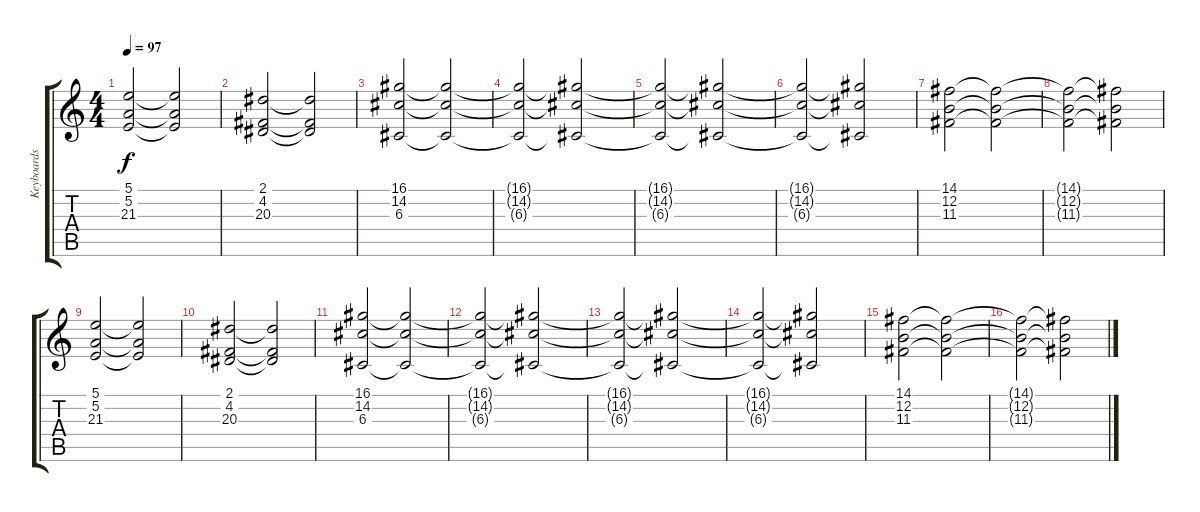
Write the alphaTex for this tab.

\track ("Keyboards 2" "Keyboards ") {instrument choiraahs}
\staff {score tabs}
\tuning (E4 B3 G3 D3 A2 E2) {hide}
\ts (4 4)
\tempo 97
\clef g2
\ks c
(5.1 5.2 21.3).2{dy f} (5.1{t} 5.2{t} 21.3{t}).2 |
(2.1 4.2 20.3).2 (2.1{t} 4.2{t} 20.3{t}).2 |
(16.1 14.2 6.3).2 (16.1{t} 14.2{t} 6.3{t}).2 |
(16.1{t} 14.2{t} 6.3{t}).2 (16.1{t} 14.2{t} 6.3{t}).2 |
(16.1{t} 14.2{t} 6.3{t}).2 (16.1{t} 14.2{t} 6.3{t}).2 |
(16.1{t} 14.2{t} 6.3{t}).2 (16.1{t} 14.2{t} 6.3{t}).2 |
(14.1 12.2 11.3).2 (14.1{t} 12.2{t} 11.3{t}).2 |
(14.1{t} 12.2{t} 11.3{t}).2 (14.1{t} 12.2{t} 11.3{t}).2 |
(5.1 5.2 21.3).2 (5.1{t} 5.2{t} 21.3{t}).2 |
(2.1 4.2 20.3).2 (2.1{t} 4.2{t} 20.3{t}).2 |
(16.1 14.2 6.3).2 (16.1{t} 14.2{t} 6.3{t}).2 |
(16.1{t} 14.2{t} 6.3{t}).2 (16.1{t} 14.2{t} 6.3{t}).2 |
(16.1{t} 14.2{t} 6.3{t}).2 (16.1{t} 14.2{t} 6.3{t}).2 |
(16.1{t} 14.2{t} 6.3{t}).2 (16.1{t} 14.2{t} 6.3{t}).2 |
(14.1 12.2 11.3).2 (14.1{t} 12.2{t} 11.3{t}).2 |
(14.1{t} 12.2{t} 11.3{t}).2 (14.1{t} 12.2{t} 11.3{t}).2
